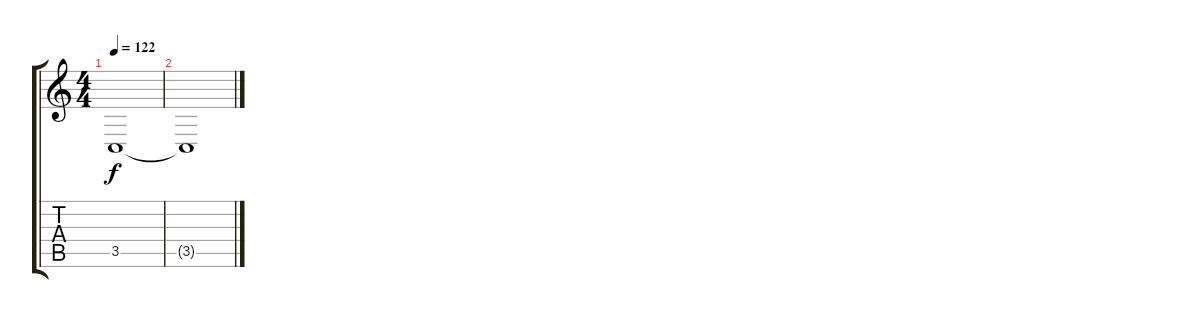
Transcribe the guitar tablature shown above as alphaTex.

\track "" {instrument stringensemble1}
\staff {score tabs}
\tuning (E4 B3 G3 D3 A2 E2) {hide}
\ts (4 4)
\tempo 122
\clef g2
\ks c
3.5{t}.1{dy f} |
3.5{t}.1
